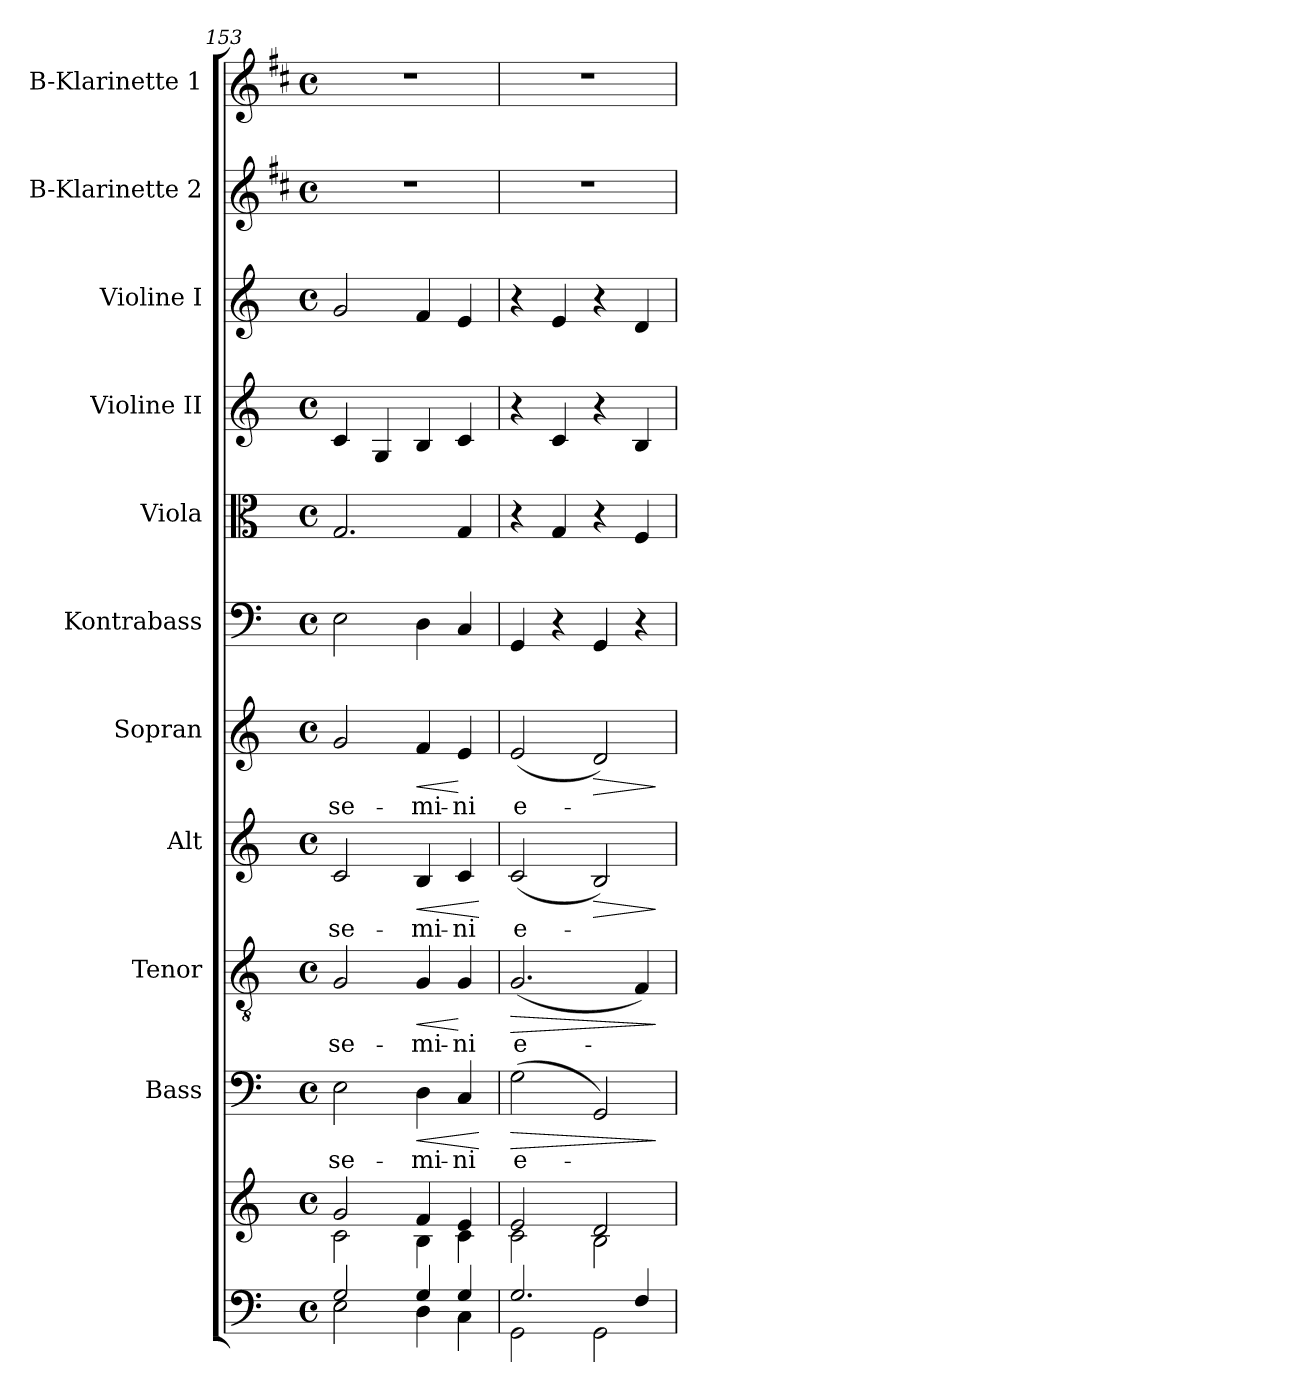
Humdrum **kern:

**kern	**kern	**kern	**text	**dynam	**kern	**text	**dynam	**kern	**text	**dynam	**kern	**text	**dynam	**kern	**kern	**kern	**kern	**kern	**kern
*part11	*part11	*part10	*part10	*part10	*part9	*part9	*part9	*part8	*part8	*part8	*part7	*part7	*part7	*part6	*part5	*part4	*part3	*part2	*part1
*staff12	*staff11	*staff10	*staff10	*staff10	*staff9	*staff9	*staff9	*staff8	*staff8	*staff8	*staff7	*staff7	*staff7	*staff6	*staff5	*staff4	*staff3	*staff2	*staff1
*	*	*I"Bass	*	*	*I"Tenor	*	*	*I"Alt	*	*	*I"Sopran	*	*	*I"Kontrabass	*I"Viola	*I"Violine II	*I"Violine I	*I"B-Klarinette 2	*I"B-Klarinette 1
*	*	*I'B.	*	*	*I'T.	*	*	*I'A.	*	*	*I'S.	*	*	*I'Kb.	*I'Vla.	*I'Vl. II	*I'Vl. I	*I'B Kl. 2	*I'B Kl. 1
*clefF4	*clefG2	*clefF4	*	*	*clefGv2	*	*	*clefG2	*	*	*clefG2	*	*	*clefF4	*clefC3	*clefG2	*clefG2	*clefG2	*clefG2
*	*	*	*	*	*	*	*	*	*	*	*	*	*	*ITrd7c12	*	*	*	*ITrd1c2	*ITrd1c2
*k[]	*k[]	*k[]	*	*	*k[]	*	*	*k[]	*	*	*k[]	*	*	*k[]	*k[]	*k[]	*k[]	*k[]	*k[]
*C:	*C:	*C:	*	*	*C:	*	*	*C:	*	*	*C:	*	*	*C:	*C:	*C:	*C:	*C:	*C:
*M4/4	*M4/4	*M4/4	*	*	*M4/4	*	*	*M4/4	*	*	*M4/4	*	*	*M4/4	*M4/4	*M4/4	*M4/4	*M4/4	*M4/4
*met(c)	*met(c)	*met(c)	*	*	*met(c)	*	*	*met(c)	*	*	*met(c)	*	*	*met(c)	*met(c)	*met(c)	*met(c)	*met(c)	*met(c)
=153	=153	=153	=153	=153	=153	=153	=153	=153	=153	=153	=153	=153	=153	=153	=153	=153	=153	=153	=153
*^	*^	*	*	*	*	*	*	*	*	*	*	*	*	*	*	*	*	*	*
!	!	!	!	!	!LO:LY:b	!	!	!LO:LY:b	!	!	!LO:LY:b	!	!	!LO:LY:b	!	!	!	!	!	!	!
2G/	2E\	2g/	2c\	2E\	se-	.	2G/	se-	.	2c/	se-	.	2g/	se-	.	2EE\	2.G/	4c/	2g/	1r	1r
.	.	.	.	.	.	.	.	.	.	.	.	.	.	.	.	.	.	4G/	.	.	.
!	!	!	!	!	!LO:LY:b	!LO:HP:b	!	!LO:LY:b	!LO:HP:b	!	!LO:LY:b	!LO:HP:b	!	!LO:LY:b	!LO:HP:b	!	!	!	!	!	!
4G/	4D\	4f/	4B\	4D\	-mi-	<	4G/	-mi-	<	4B/	-mi-	<	4f/	-mi-	<	4DD\	.	4B/	4f/	.	.
!	!	!	!	!	!LO:LY:b	!	!	!LO:LY:b	!	!	!LO:LY:b	!	!	!LO:LY:b	!	!	!	!	!	!	!
4G/	4C\	4e/	4c\	4C/	-ni	.	4G/	-ni	[	4c/	-ni	.	4e/	-ni	[	4CC/	4G/	4c/	4e/	.	.
*v	*v	*	*	*	*	*	*	*	*	*	*	*	*	*	*	*	*	*	*	*	*
*	*v	*v	*	*	*	*	*	*	*	*	*	*	*	*	*	*	*	*	*	*
.	.	.	.	[	.	.	.	.	.	[	.	.	.	.	.	.	.	.	.
=154	=154	=154	=154	=154	=154	=154	=154	=154	=154	=154	=154	=154	=154	=154	=154	=154	=154	=154	=154
*^	*^	*	*	*	*	*	*	*	*	*	*	*	*	*	*	*	*	*	*
!	!	!	!	!	!LO:LY:b	!LO:HP:b	!	!LO:LY:b	!LO:HP:b	!	!LO:LY:b	!	!	!LO:LY:b	!	!	!	!	!	!	!
2.G/	2GG\	2e/	2c\	(>2G\	e-	>	(<2.G/	e-	>	(<2c/	e-	.	(<2e/	e-	.	4GGG/	4r	4r	4r	1r	1r
.	.	.	.	.	.	.	.	.	.	.	.	.	.	.	.	4r	4G/	4c/	4e/	.	.
!	!	!	!	!	!	!	!	!	!	!	!	!LO:HP:b	!	!	!LO:HP:b	!	!	!	!	!	!
.	2GG\	2d/	2B\	2GG/)	.	.	.	.	.	2B/)	.	>	2d/)	.	>	4GGG/	4r	4r	4r	.	.
4F/	.	.	.	.	.	.	4F/)	.	.	.	.	.	.	.	.	4r	4F/	4B/	4d/	.	.
*v	*v	*	*	*	*	*	*	*	*	*	*	*	*	*	*	*	*	*	*	*	*
*	*v	*v	*	*	*	*	*	*	*	*	*	*	*	*	*	*	*	*	*	*
.	.	.	.	]	.	.	]	.	.	]	.	.	]	.	.	.	.	.	.
=	=	=	=	=	=	=	=	=	=	=	=	=	=	=	=	=	=	=	=
*-	*-	*-	*-	*-	*-	*-	*-	*-	*-	*-	*-	*-	*-	*-	*-	*-	*-	*-	*-
